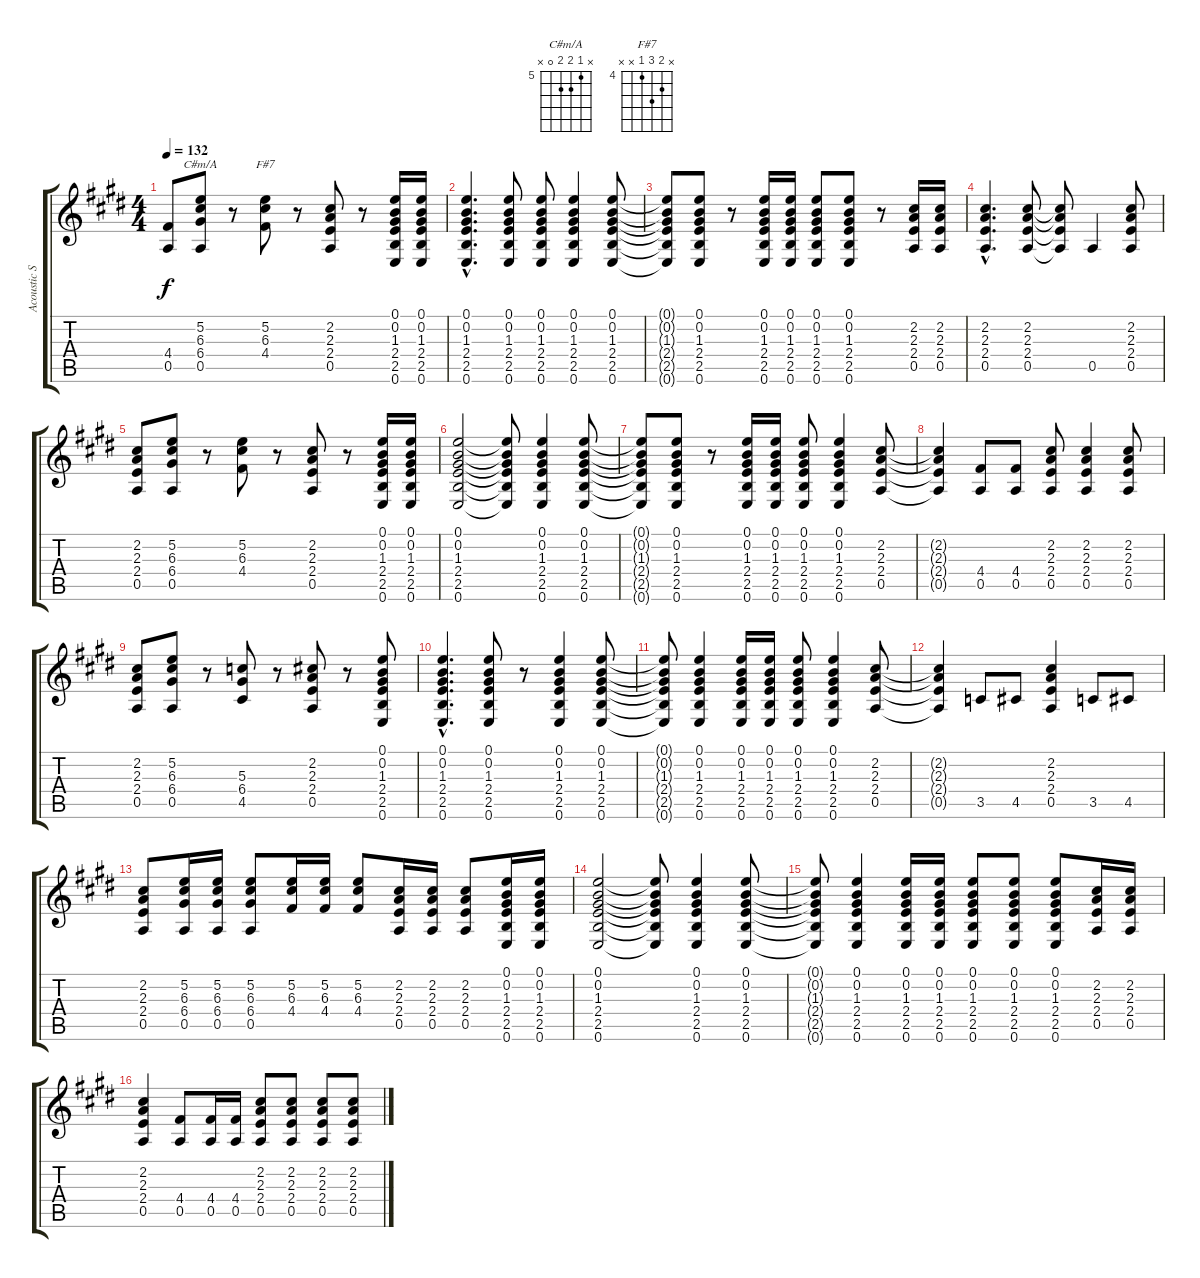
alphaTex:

\track ("Acoustic Strumming [Guitar I]" "Acoustic S") {instrument acousticguitarsteel}
\staff {score tabs}
\tuning (E4 B3 G3 D3 A2 E2) {hide}
\chord ("C#m/A" x 5 6 6 0 x) {firstfret 5}
\chord ("F#7" x 5 6 4 x x) {firstfret 4}
\ts (4 4)
\tempo 132
\clef g2
\ks e
(4.4 0.5).8{dy f} (5.2 6.3 6.4 0.5).8{ch "C#m/A"} r.8 (5.2 6.3 4.4).8{ch "F#7"} r.8 (2.2 2.3 2.4 0.5).8 r.8 (0.1 0.2 1.3 2.4 2.5 0.6).16 (0.1 0.2 1.3 2.4 2.5 0.6).16 |
(0.1{hac} 0.2{hac} 1.3{hac} 2.4{hac} 2.5{hac} 0.6{hac}).4{d} (0.1 0.2 1.3 2.4 2.5 0.6).8 (0.1 0.2 1.3 2.4 2.5 0.6).8 (0.1 0.2 1.3 2.4 2.5 0.6).4 (0.1 0.2 1.3 2.4 2.5 0.6).8 |
(0.1{t} 0.2{t} 1.3{t} 2.4{t} 2.5{t} 0.6{t}).8 (0.1 0.2 1.3 2.4 2.5 0.6).8 r.8 (0.1 0.2 1.3 2.4 2.5 0.6).16 (0.1 0.2 1.3 2.4 2.5 0.6).16 (0.1 0.2 1.3 2.4 2.5 0.6).8 (0.1 0.2 1.3 2.4 2.5 0.6).8 r.8 (2.2 2.3 2.4 0.5).16 (2.2 2.3 2.4 0.5).16 |
(2.2{hac} 2.3{hac} 2.4{hac} 0.5{hac}).4{d} (2.2 2.3 2.4 0.5).8 (2.2{t} 2.3{t} 2.4{t} 0.5{t}).8 0.5.4 (2.2 2.3 2.4 0.5).8 |
(2.2 2.3 2.4 0.5).8 (5.2 6.3 6.4 0.5).8 r.8 (5.2 6.3 4.4).8 r.8 (2.2 2.3 2.4 0.5).8 r.8 (0.1 0.2 1.3 2.4 2.5 0.6).16 (0.1 0.2 1.3 2.4 2.5 0.6).16 |
(0.1 0.2 1.3 2.4 2.5 0.6).2 (0.1{t} 0.2{t} 1.3{t} 2.4{t} 2.5{t} 0.6{t}).8 (0.1 0.2 1.3 2.4 2.5 0.6).4 (0.1 0.2 1.3 2.4 2.5 0.6).8 |
(0.1{t} 0.2{t} 1.3{t} 2.4{t} 2.5{t} 0.6{t}).8 (0.1 0.2 1.3 2.4 2.5 0.6).8 r.8 (0.1 0.2 1.3 2.4 2.5 0.6).16 (0.1 0.2 1.3 2.4 2.5 0.6).16 (0.1 0.2 1.3 2.4 2.5 0.6).8 (0.1 0.2 1.3 2.4 2.5 0.6).4 (2.2 2.3 2.4 0.5).8 |
(2.2{t} 2.3{t} 2.4{t} 0.5{t}).4 (4.4 0.5).8 (4.4 0.5).8 (2.2 2.3 2.4 0.5).8 (2.2 2.3 2.4 0.5).4 (2.2 2.3 2.4 0.5).8 |
(2.2 2.3 2.4 0.5).8 (5.2 6.3 6.4 0.5).8 r.8 (5.3 6.4 4.5).8 r.8 (2.2 2.3 2.4 0.5).8 r.8 (0.1 0.2 1.3 2.4 2.5 0.6).8 |
(0.1{hac} 0.2{hac} 1.3{hac} 2.4{hac} 2.5{hac} 0.6{hac}).4{d} (0.1 0.2 1.3 2.4 2.5 0.6).8 r.8 (0.1 0.2 1.3 2.4 2.5 0.6).4 (0.1 0.2 1.3 2.4 2.5 0.6).8 |
(0.1{t} 0.2{t} 1.3{t} 2.4{t} 2.5{t} 0.6{t}).8 (0.1 0.2 1.3 2.4 2.5 0.6).4 (0.1 0.2 1.3 2.4 2.5 0.6).16 (0.1 0.2 1.3 2.4 2.5 0.6).16 (0.1 0.2 1.3 2.4 2.5 0.6).8 (0.1 0.2 1.3 2.4 2.5 0.6).4 (2.2 2.3 2.4 0.5).8 |
(2.2{t} 2.3{t} 2.4{t} 0.5{t}).4 3.5.8 4.5.8 (2.2 2.3 2.4 0.5).4 3.5.8 4.5.8 |
(2.2 2.3 2.4 0.5).8 (5.2 6.3 6.4 0.5).16 (5.2 6.3 6.4 0.5).16 (5.2 6.3 6.4 0.5).8 (5.2 6.3 4.4).16 (5.2 6.3 4.4).16 (5.2 6.3 4.4).8 (2.2 2.3 2.4 0.5).16 (2.2 2.3 2.4 0.5).16 (2.2 2.3 2.4 0.5).8 (0.1 0.2 1.3 2.4 2.5 0.6).16 (0.1 0.2 1.3 2.4 2.5 0.6).16 |
(0.1 0.2 1.3 2.4 2.5 0.6).2 (0.1{t} 0.2{t} 1.3{t} 2.4{t} 2.5{t} 0.6{t}).8 (0.1 0.2 1.3 2.4 2.5 0.6).4 (0.1 0.2 1.3 2.4 2.5 0.6).8 |
(0.1{t} 0.2{t} 1.3{t} 2.4{t} 2.5{t} 0.6{t}).8 (0.1 0.2 1.3 2.4 2.5 0.6).4 (0.1 0.2 1.3 2.4 2.5 0.6).16 (0.1 0.2 1.3 2.4 2.5 0.6).16 (0.1 0.2 1.3 2.4 2.5 0.6).8 (0.1 0.2 1.3 2.4 2.5 0.6).8 (0.1 0.2 1.3 2.4 2.5 0.6).8 (2.2 2.3 2.4 0.5).16 (2.2 2.3 2.4 0.5).16 |
(2.2 2.3 2.4 0.5).4 (4.4 0.5).8 (4.4 0.5).16 (4.4 0.5).16 (2.2 2.3 2.4 0.5).8 (2.2 2.3 2.4 0.5).8 (2.2 2.3 2.4 0.5).8 (2.2 2.3 2.4 0.5).8
